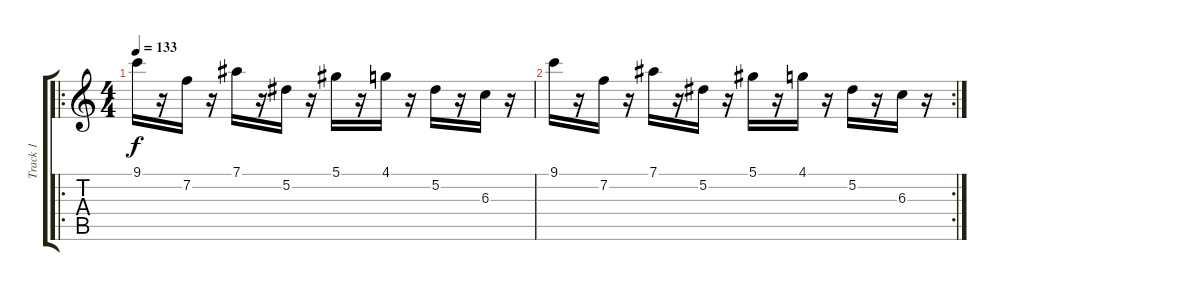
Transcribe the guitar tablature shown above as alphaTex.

\track ("Track 1" "Track 1") {instrument acousticguitarsteel}
\staff {score tabs}
\tuning (Eb4 Bb3 Gb3 Db3 Ab2 Eb2) {hide}
\ro
\ts (4 4)
\tempo 133
\clef g2
\ks c
9.1.16{dy f} r.16 7.2.16 r.16 7.1.16 r.16 5.2.16 r.16 5.1.16 r.16 4.1.16 r.16 5.2.16 r.16 6.3.16 r.16 |
\rc 2
9.1.16 r.16 7.2.16 r.16 7.1.16 r.16 5.2.16 r.16 5.1.16 r.16 4.1.16 r.16 5.2.16 r.16 6.3.16 r.16
